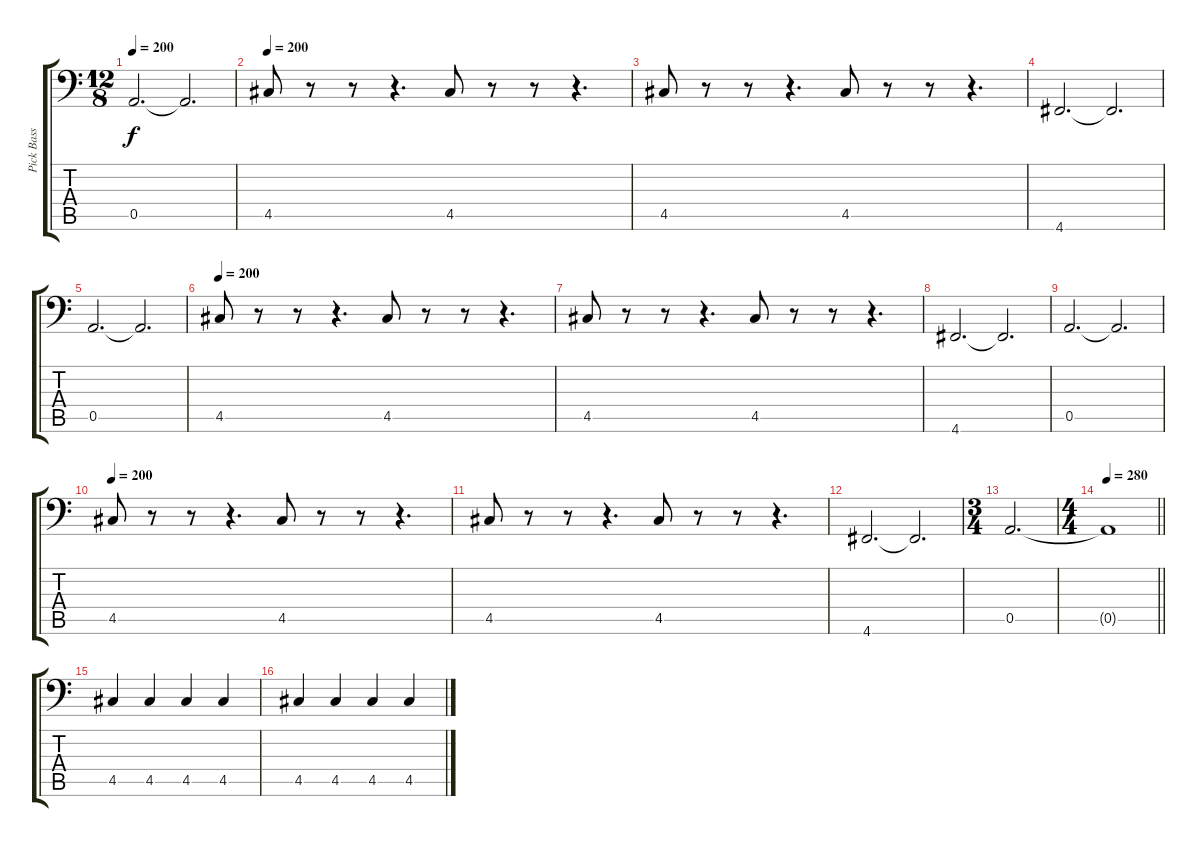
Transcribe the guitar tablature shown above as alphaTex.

\track ("Pick Bass (Approx.)" "Pick Bass ") {instrument electricbassfinger}
\staff {score tabs}
\tuning (E3 B2 G2 D2 A1 D1) {hide}
\ts (12 8)
\tempo 200
\clef f4
\ks c
0.5.2{d dy f} 0.5{t}.2{d} |
\tempo 200
4.5.8 r.8 r.8 r.4{d} 4.5.8 r.8 r.8 r.4{d} |
4.5.8 r.8 r.8 r.4{d} 4.5.8 r.8 r.8 r.4{d} |
4.6.2{d} 4.6{t}.2{d} |
0.5.2{d} 0.5{t}.2{d} |
\tempo 200
4.5.8 r.8 r.8 r.4{d} 4.5.8 r.8 r.8 r.4{d} |
4.5.8 r.8 r.8 r.4{d} 4.5.8 r.8 r.8 r.4{d} |
4.6.2{d} 4.6{t}.2{d} |
0.5.2{d} 0.5{t}.2{d} |
\tempo 200
4.5.8 r.8 r.8 r.4{d} 4.5.8 r.8 r.8 r.4{d} |
4.5.8 r.8 r.8 r.4{d} 4.5.8 r.8 r.8 r.4{d} |
4.6.2{d} 4.6{t}.2{d} |
\ts (3 4)
0.5.2{d} |
\ts (4 4)
\tempo 280
\barLineRight lightlight
0.5{t}.1 |
\section ("" "")
4.5.4 4.5.4 4.5.4 4.5.4 |
4.5.4 4.5.4 4.5.4 4.5.4
